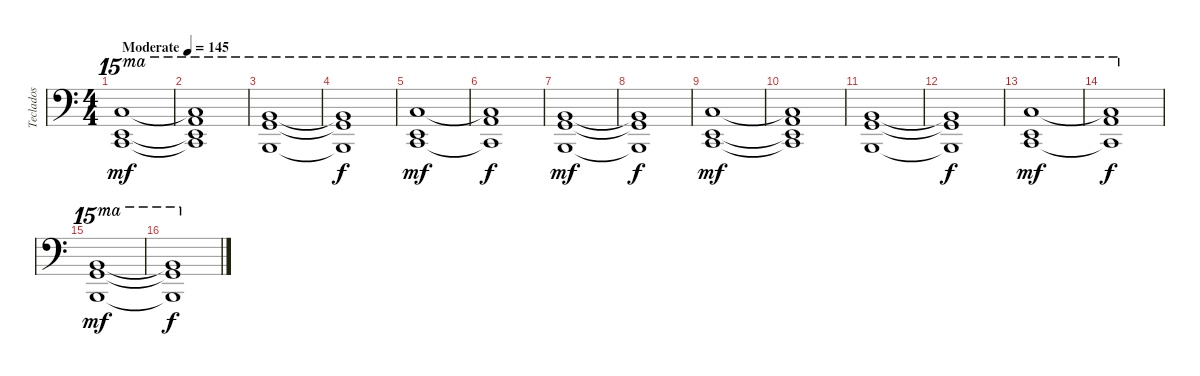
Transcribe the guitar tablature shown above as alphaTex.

\track ("Teclados" "Teclados") {instrument acousticgrandpiano}
\staff {score}
\tuning (E3 B2 G2 D2 A1 E1) {hide}
\ts (4 4)
\tempo (145 "Moderate")
\clef f4
\ks c
(20.1 17.2 17.3).1{ot 15ma dy mf volume 7 instrument ocarina} |
(20.1{t} 17.2{t} 17.3{t} 31.4).1{ot 15ma} |
(24.2 24.3 21.4).1{ot 15ma} |
(24.2{t} 24.3{t} 21.4{t}).1{ot 15ma dy f} |
(20.1 21.3 22.4).1{ot 15ma dy mf} |
(20.1{t} 26.3 22.4{t}).1{ot 15ma dy f} |
(24.2 24.3 21.4).1{ot 15ma dy mf} |
(24.2{t} 24.3{t} 21.4{t}).1{ot 15ma dy f} |
(20.1 21.3 22.4).1{ot 15ma dy mf} |
(20.1{t} 22.2 21.3{t} 22.4{t}).1{ot 15ma} |
(19.1 20.2 21.4).1{ot 15ma} |
(19.1{t} 20.2{t} 21.4{t}).1{ot 15ma dy f} |
(20.1 21.3 22.4).1{ot 15ma dy mf} |
(20.1{t} 26.3 22.4{t}).1{ot 15ma dy f} |
(24.2 24.3 21.4).1{ot 15ma dy mf} |
(24.2{t} 24.3{t} 21.4{t}).1{ot 15ma dy f}
